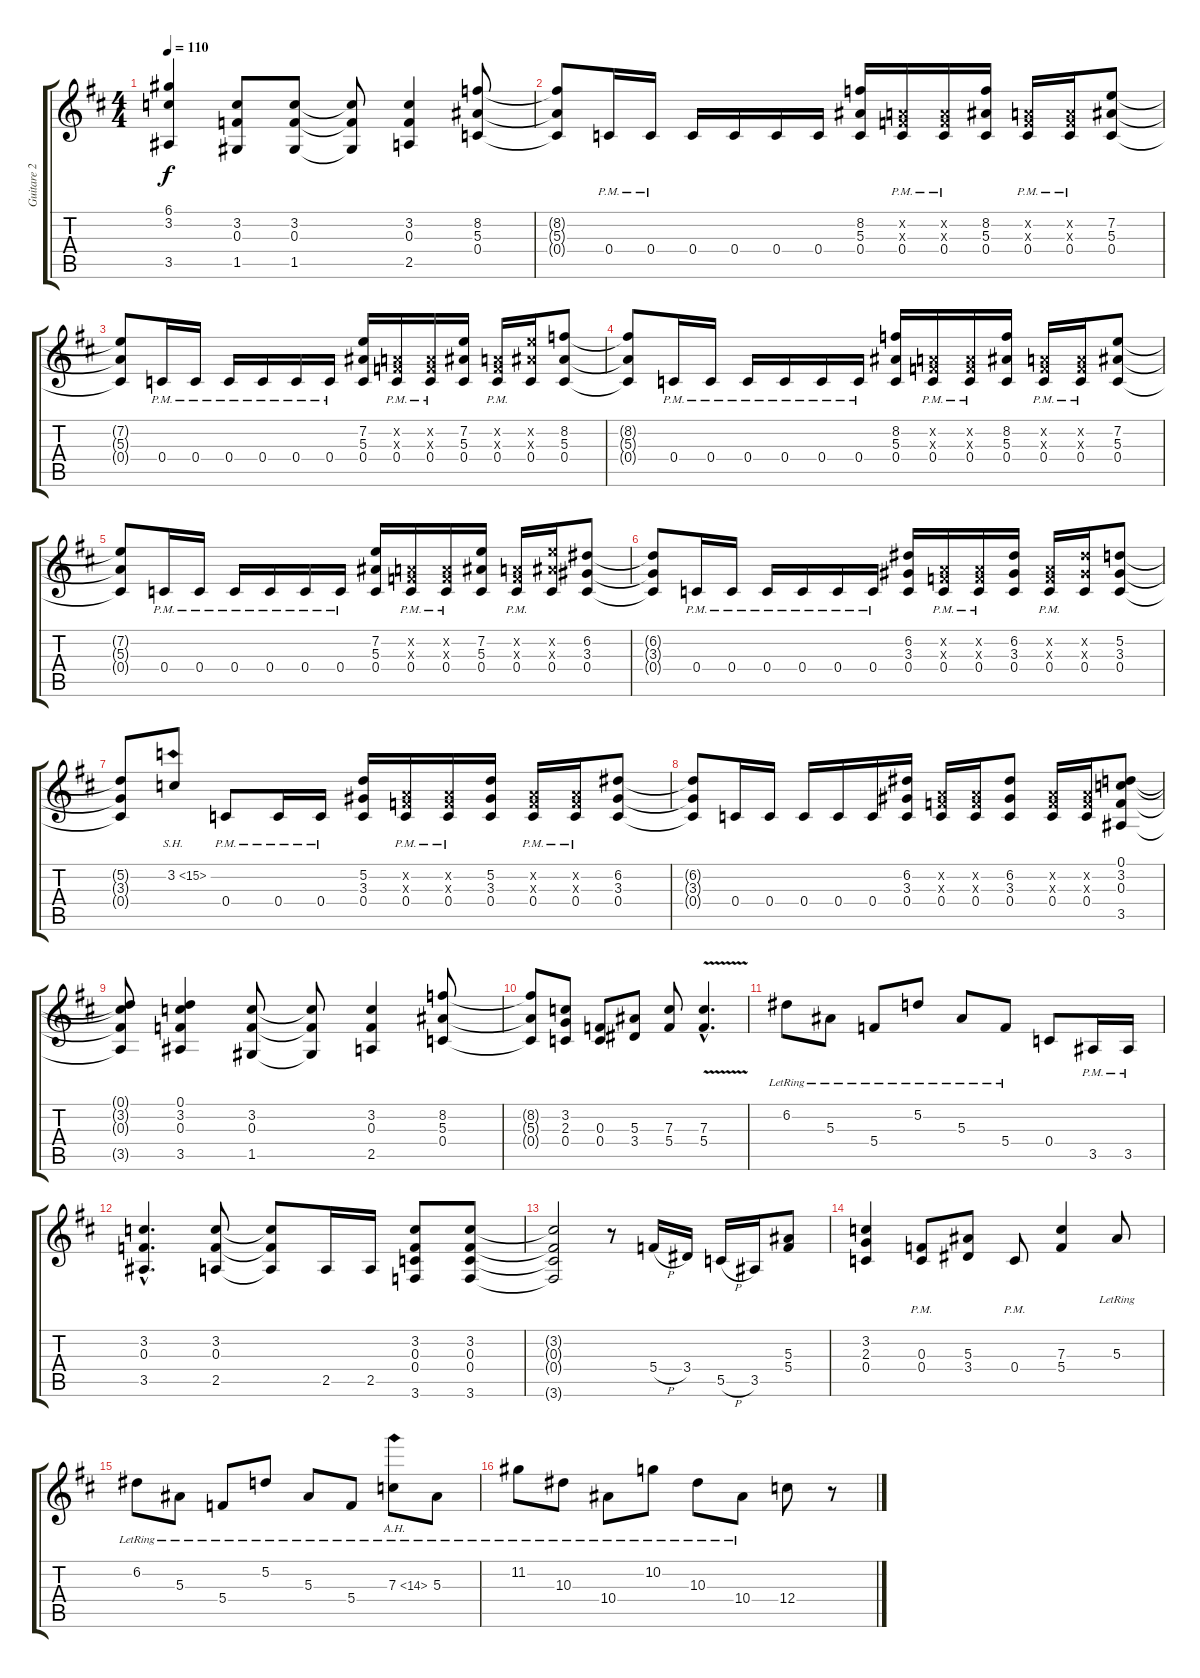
\track ("Guitare 2" "Guitare 2") {instrument distortionguitar}
\staff {score tabs}
\tuning (D4 A3 F3 C3 G2 D2) {hide}
\ts (4 4)
\tempo 110
\clef g2
\ks d
(6.1 3.2 3.5).4{dy f} (3.2 0.3 1.5).8 (3.2 0.3 1.5).8 (3.2{t} 0.3{t} 1.5{t}).8 (3.2 0.3 2.5).4 (8.2 5.3 0.4).8 |
(8.2{t} 5.3{t} 0.4{t}).8 0.4{pm}.16 0.4{pm}.16 0.4.16 0.4.16 0.4.16 0.4.16 (8.2 5.3 0.4).16 (0.2{x} 0.3{x} 0.4{pm}).16 (0.2{x} 0.3{x} 0.4{pm}).16 (8.2 5.3 0.4).16 (0.2{x} 0.3{x} 0.4{pm}).16 (0.2{x} 0.3{x} 0.4{pm}).16 (7.2 5.3 0.4).8 |
(7.2{t} 5.3{t} 0.4{t}).8 0.4{pm}.16 0.4{pm}.16 0.4{pm}.16 0.4{pm}.16 0.4{pm}.16 0.4{pm}.16 (7.2 5.3 0.4).16 (0.2{x} 0.3{x} 0.4{pm}).16 (0.2{x} 0.3{x} 0.4{pm}).16 (7.2 5.3 0.4).16 (0.2{x} 0.3{x} 0.4{pm}).16 (7.2{x} 5.3{x} 0.4).16 (8.2 5.3 0.4).8 |
(8.2{t} 5.3{t} 0.4{t}).8 0.4{pm}.16 0.4{pm}.16 0.4{pm}.16 0.4{pm}.16 0.4{pm}.16 0.4{pm}.16 (8.2 5.3 0.4).16 (0.2{x} 0.3{x} 0.4{pm}).16 (0.2{x} 0.3{x} 0.4{pm}).16 (8.2 5.3 0.4).16 (0.2{x} 0.3{x} 0.4{pm}).16 (0.2{x} 0.3{x} 0.4{pm}).16 (7.2 5.3 0.4).8 |
(7.2{t} 5.3{t} 0.4{t}).8 0.4{pm}.16 0.4{pm}.16 0.4{pm}.16 0.4{pm}.16 0.4{pm}.16 0.4{pm}.16 (7.2 5.3 0.4).16 (0.2{x} 0.3{x} 0.4{pm}).16 (0.2{x} 0.3{x} 0.4{pm}).16 (7.2 5.3 0.4).16 (0.2{x} 0.3{x} 0.4{pm}).16 (7.2{x} 5.3{x} 0.4).16 (6.2 3.3 0.4).8 |
(6.2{t} 3.3{t} 0.4{t}).8 0.4{pm}.16 0.4{pm}.16 0.4{pm}.16 0.4{pm}.16 0.4{pm}.16 0.4{pm}.16 (6.2 3.3 0.4).16 (0.2{x} 0.3{x} 0.4{pm}).16 (0.2{x} 0.3{x} 0.4{pm}).16 (6.2 3.3 0.4).16 (0.2{x} 0.3{x} 0.4{pm}).16 (6.2{x} 3.3{x} 0.4).16 (5.2 3.3 0.4).8 |
(5.2{t} 3.3{t} 0.4{t}).8 3.2{sh 12}.8 0.4{pm}.8 0.4{pm}.16 0.4{pm}.16 (5.2 3.3 0.4).16 (0.2{x} 0.3{x} 0.4{pm}).16 (0.2{x} 0.3{x} 0.4{pm}).16 (5.2 3.3 0.4).16 (0.2{x} 0.3{x} 0.4{pm}).16 (0.2{x} 0.3{x} 0.4{pm}).16 (6.2 3.3 0.4).8 |
(6.2{t} 3.3{t} 0.4{t}).8 0.4.16 0.4.16 0.4.16 0.4.16 0.4.16 (6.2 3.3 0.4).16 (0.2{x} 0.3{x} 0.4).16 (0.2{x} 0.3{x} 0.4).16 (6.2 3.3 0.4).8 (0.2{x} 0.3{x} 0.4).16 (0.2{x} 0.3{x} 0.4).16 (0.1 3.2 0.3 3.5).8 |
(0.1{t} 3.2{t} 0.3{t} 3.5{t}).8 (0.1 3.2 0.3 3.5).4 (3.2 0.3 1.5).8 (3.2{t} 0.3{t} 1.5{t}).8 (3.2 0.3 2.5).4 (8.2 5.3 0.4).8 |
(8.2{t} 5.3{t} 0.4{t}).8 (3.2 2.3 0.4).8 (0.3 0.4).8 (5.3 3.4).8 (7.3 5.4).8 (7.3{v hac} 5.4{v hac}).4{d} |
6.2{lr}.8 5.3{lr}.8 5.4{lr}.8 5.2{lr}.8 5.3{lr}.8 5.4{lr}.8 0.4.8 3.5{pm}.16 3.5{pm}.16 |
(3.2{hac} 0.3{hac} 3.5{hac}).4{d} (3.2 0.3 2.5).8 (3.2{t} 0.3{t} 2.5{t}).8 2.5.16 2.5.16 (3.2 0.3 0.4 3.6).8 (3.2 0.3 0.4 3.6).8 |
(3.2{t} 0.3{t} 0.4{t} 3.6{t}).2 r.8 5.4{h}.16 3.4.16 5.5{h}.16 3.5.16 (5.3 5.4).8 |
(3.2 2.3 0.4).4 (0.3{pm} 0.4{pm}).8 (5.3 3.4).8 0.4{pm}.8 (7.3 5.4).4 5.3{lr}.8 |
6.2{lr}.8 5.3{lr}.8 5.4{lr}.8 5.2{lr}.8 5.3{lr}.8 5.4{lr}.8 7.3{ah 7 lr}.8 5.3{lr}.8 |
11.2{lr}.8 10.3{lr}.8 10.4{lr}.8 10.2{lr}.8 10.3{lr}.8 10.4{lr}.8 12.4.8 r.8
